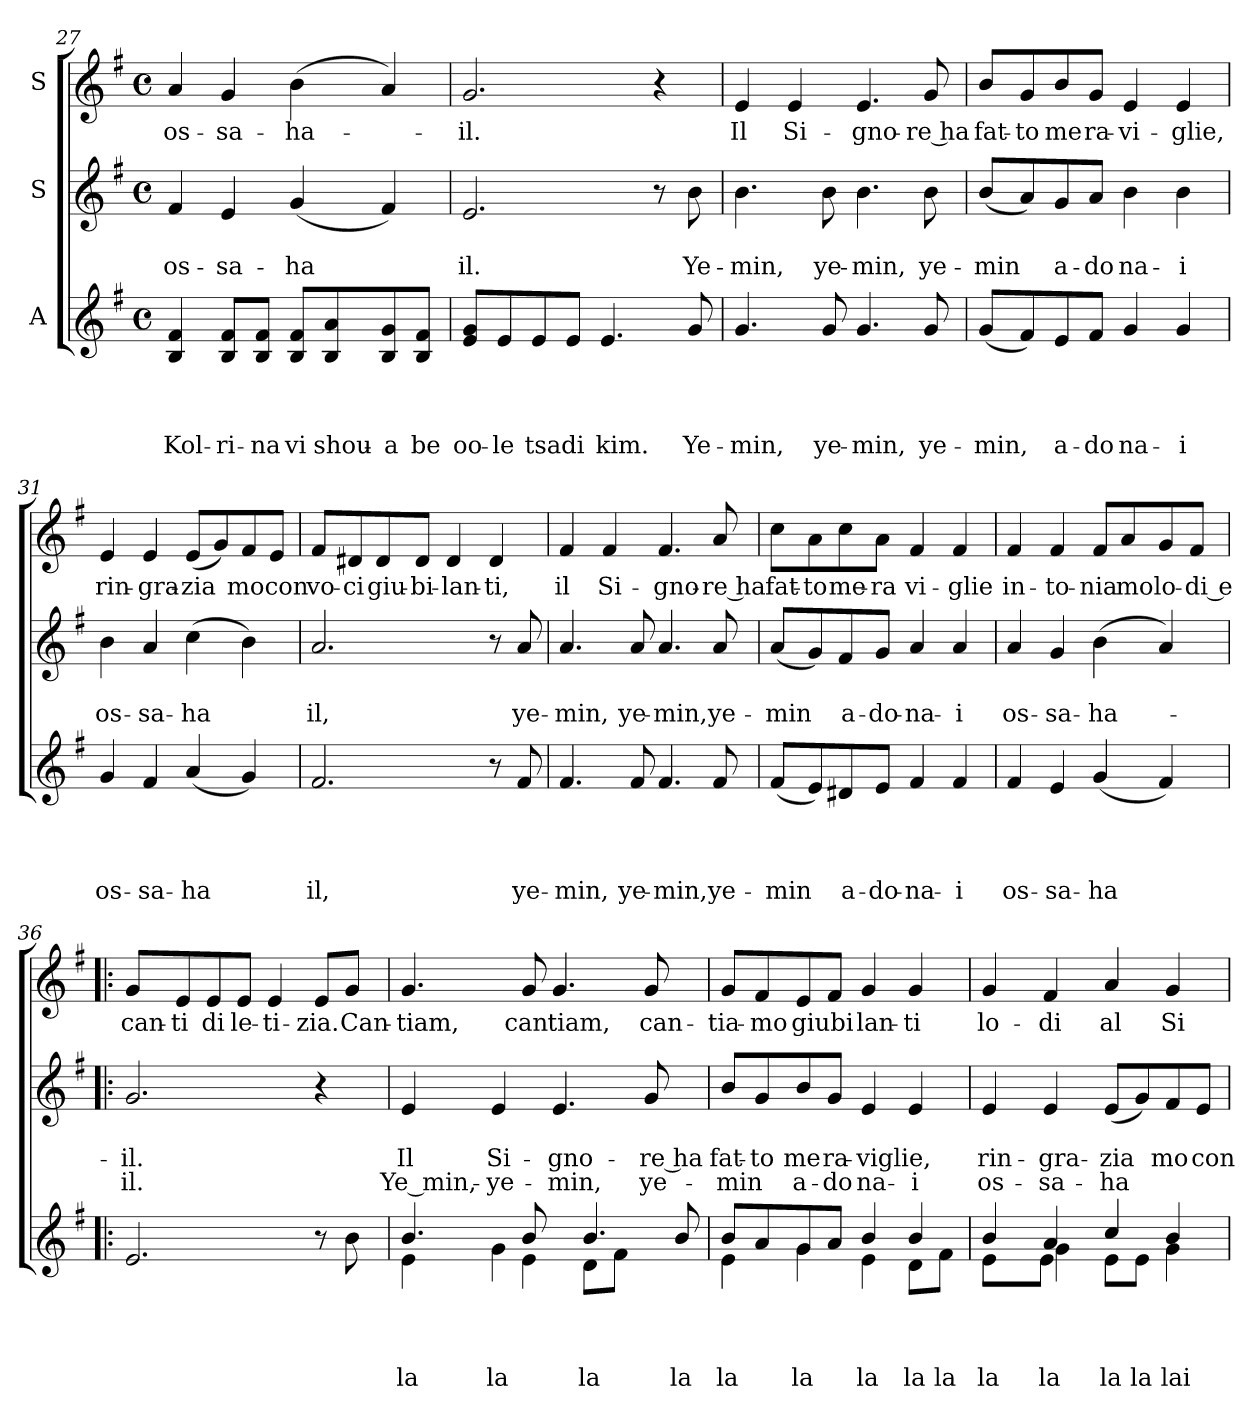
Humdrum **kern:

**kern	**text	**text	**text	**text	**kern	**text	**text	**text	**kern	**text
*part3	*part3	*part3	*part3	*part3	*part2	*part2	*part2	*part2	*part1	*part1
*staff3	*staff3	*staff3	*staff3	*staff3	*staff2	*staff2	*staff2	*staff2	*staff1	*staff1
*I"A	*	*	*	*	*I"S	*	*	*	*I"S	*
*clefG2	*	*	*	*	*clefG2	*	*	*	*clefG2	*
*k[f#]	*	*	*	*	*k[f#]	*	*	*	*k[f#]	*
*G:	*	*	*	*	*G:	*	*	*	*G:	*
*M4/4	*	*	*	*	*M4/4	*	*	*	*M4/4	*
*met(c)	*	*	*	*	*met(c)	*	*	*	*met(c)	*
=27	=27	=27	=27	=27	=27	=27	=27	=27	=27	=27
!	!	!	!	!LO:LY:b	!	!	!LO:LY:b	!	!	!LO:LY:b
4B/ 4f#/	.	.	.	Kol-	4f#/	.	os-	.	4a/	os-
!	!	!	!	!LO:LY:b	!	!	!LO:LY:b	!	!	!LO:LY:b
8B/ 8f#/L	.	.	.	-ri-	4e/	.	-sa-	.	4g/	-sa-
!	!	!	!	!LO:LY:b	!	!	!	!	!	!
8B/ 8f#/J	.	.	.	-na	.	.	.	.	.	.
!	!	!	!	!LO:LY:b	!	!	!LO:LY:b	!	!	!LO:LY:b
8B/ 8f#/L	.	.	.	vi	(<4g/	.	-ha	.	(>4b\	-ha-
!	!	!	!	!LO:LY:b	!	!	!	!	!	!
8B/ 8a/	.	.	.	shou-	.	.	.	.	.	.
!	!	!	!	!LO:LY:b	!	!	!	!	!	!
8B/ 8g/	.	.	.	-a	4f#/)	.	.	.	4a/)	.
!	!	!	!	!LO:LY:b	!	!	!	!	!	!
8B/ 8f#/J	.	.	.	be	.	.	.	.	.	.
=28	=28	=28	=28	=28	=28	=28	=28	=28	=28	=28
!	!	!	!	!LO:LY:b	!	!	!LO:LY:b	!	!	!LO:LY:b
8e/ 8g/L	.	.	.	oo-	2.e/	.	il.	.	2.g/	-il.
!	!	!	!	!LO:LY:b	!	!	!	!	!	!
8e/	.	.	.	-le	.	.	.	.	.	.
!	!	!	!	!LO:LY:b	!	!	!	!	!	!
8e/	.	.	.	tsa	.	.	.	.	.	.
!	!	!	!	!LO:LY:b	!	!	!	!	!	!
8e/J	.	.	.	di	.	.	.	.	.	.
!	!	!	!	!LO:LY:b	!	!	!	!	!	!
4.e/	.	.	.	kim.	.	.	.	.	.	.
.	.	.	.	.	8ra	.	.	.	4r	.
!	!	!	!	!LO:LY:b	!	!	!LO:LY:b	!	!	!
8g/	.	.	.	Ye-	8b\	.	Ye-	.	.	.
=29	=29	=29	=29	=29	=29	=29	=29	=29	=29	=29
!	!	!	!	!LO:LY:b	!	!	!LO:LY:b	!	!	!LO:LY:b
4.g/	.	.	.	-min,	4.b\	.	-min,	.	4e/	Il
!	!	!	!	!	!	!	!	!	!	!LO:LY:b
.	.	.	.	.	.	.	.	.	4e/	Si-
!	!	!	!	!LO:LY:b	!	!	!LO:LY:b	!	!	!
8g/	.	.	.	ye-	8b\	.	ye-	.	.	.
!	!	!	!	!LO:LY:b	!	!	!LO:LY:b	!	!	!LO:LY:b
4.g/	.	.	.	-min,	4.b\	.	-min,	.	4.e/	-gno-
!	!	!	!	!LO:LY:b	!	!	!LO:LY:b	!	!	!LO:LY:b:rj
8g/	.	.	.	ye-	8b\	.	ye-	.	8g/	-re ha
=30	=30	=30	=30	=30	=30	=30	=30	=30	=30	=30
!	!	!	!	!LO:LY:b	!	!	!LO:LY:b	!	!	!LO:LY:b
(<8g/L	.	.	.	-min,	(<8b/L	.	-min	.	8b/L	fat-
!	!	!	!	!	!	!	!	!	!	!LO:LY:b
8f#/)	.	.	.	.	8a/)	.	.	.	8g/	-to
!	!	!	!	!LO:LY:b	!	!	!LO:LY:b	!	!	!LO:LY:b
8e/	.	.	.	a-	8g/	.	a-	.	8b/	me
!	!	!	!	!LO:LY:b	!	!	!LO:LY:b	!	!	!LO:LY:b
8f#/J	.	.	.	-do	8a/J	.	-do	.	8g/J	ra-
!	!	!	!	!LO:LY:b	!	!	!LO:LY:b	!	!	!LO:LY:b
4g/	.	.	.	na-	4b\	.	na-	.	4e/	-vi-
!	!	!	!	!LO:LY:b	!	!	!LO:LY:b	!	!	!LO:LY:b
4g/	.	.	.	-i	4b\	.	-i	.	4e/	-glie,
!!LO:LB:g=z
=31	=31	=31	=31	=31	=31	=31	=31	=31	=31	=31
!	!	!	!	!LO:LY:b	!	!	!LO:LY:b	!	!	!LO:LY:b
4g/	.	.	.	os-	4b\	.	os-	.	4e/	rin-
!	!	!	!	!LO:LY:b	!	!	!LO:LY:b	!	!	!LO:LY:b
4f#/	.	.	.	-sa-	4a/	.	-sa-	.	4e/	-gra-
!	!	!	!	!LO:LY:b	!	!	!LO:LY:b	!	!	!LO:LY:b
(<4a/	.	.	.	-ha	(>4cc\	.	-ha	.	(<8e/L	-zia
.	.	.	.	.	.	.	.	.	8g/)	.
!	!	!	!	!	!	!	!	!	!	!LO:LY:b
4g/)	.	.	.	.	4b\)	.	.	.	8f#/	mo
!	!	!	!	!	!	!	!	!	!	!LO:LY:b
.	.	.	.	.	.	.	.	.	8e/J	con
=32	=32	=32	=32	=32	=32	=32	=32	=32	=32	=32
!	!	!	!	!LO:LY:b	!	!	!LO:LY:b	!	!	!LO:LY:b
2.f#/	.	.	.	il,	2.a/	.	il,	.	8f#/L	vo-
!	!	!	!	!	!	!	!	!	!	!LO:LY:b
.	.	.	.	.	.	.	.	.	8d#X/	-ci
!	!	!	!	!	!	!	!	!	!	!LO:LY:b
.	.	.	.	.	.	.	.	.	8d#/	giu-
!	!	!	!	!	!	!	!	!	!	!LO:LY:b
.	.	.	.	.	.	.	.	.	8d#/J	-bi-
!	!	!	!	!	!	!	!	!	!	!LO:LY:b
.	.	.	.	.	.	.	.	.	4d#/	-lan-
!	!	!	!	!	!	!	!	!	!	!LO:LY:b
8ra	.	.	.	.	8ra	.	.	.	4d#/	-ti,
!	!	!	!	!LO:LY:b	!	!	!LO:LY:b	!	!	!
8f#/	.	.	.	ye-	8a/	.	ye-	.	.	.
=33	=33	=33	=33	=33	=33	=33	=33	=33	=33	=33
!	!	!	!	!LO:LY:b	!	!	!LO:LY:b	!	!	!LO:LY:b
4.f#/	.	.	.	-min,	4.a/	.	-min,	.	4f#/	il
!	!	!	!	!	!	!	!	!	!	!LO:LY:b
.	.	.	.	.	.	.	.	.	4f#/	Si-
!	!	!	!	!LO:LY:b	!	!	!LO:LY:b	!	!	!
8f#/	.	.	.	ye-	8a/	.	ye-	.	.	.
!	!	!	!	!LO:LY:b	!	!	!LO:LY:b	!	!	!LO:LY:b
4.f#/	.	.	.	-min,	4.a/	.	-min,	.	4.f#/	-gno-
!	!	!	!	!LO:LY:b	!	!	!LO:LY:b	!	!	!LO:LY:b:rj
8f#/	.	.	.	ye-	8a/	.	ye-	.	8a/	-re ha
=34	=34	=34	=34	=34	=34	=34	=34	=34	=34	=34
!	!	!	!	!LO:LY:b	!	!	!LO:LY:b	!	!	!LO:LY:b
(<8f#/L	.	.	.	-min	(<8a/L	.	-min	.	8cc\L	fat-
!	!	!	!	!	!	!	!	!	!	!LO:LY:b
8e/)	.	.	.	.	8g/)	.	.	.	8a\	-to
!	!	!	!	!LO:LY:b	!	!	!LO:LY:b	!	!	!LO:LY:b
8d#X/	.	.	.	a-	8f#/	.	a-	.	8cc\	me-
!	!	!	!	!LO:LY:b	!	!	!LO:LY:b	!	!	!LO:LY:b
8e/J	.	.	.	-do-	8g/J	.	-do-	.	8a\J	-ra
!	!	!	!	!LO:LY:b	!	!	!LO:LY:b	!	!	!LO:LY:b
4f#/	.	.	.	-na-	4a/	.	-na-	.	4f#/	vi-
!	!	!	!	!LO:LY:b	!	!	!LO:LY:b	!	!	!LO:LY:b
4f#/	.	.	.	-i	4a/	.	-i	.	4f#/	-glie
=35	=35	=35	=35	=35	=35	=35	=35	=35	=35	=35
!	!	!	!	!LO:LY:b	!	!	!LO:LY:b	!	!	!LO:LY:b
4f#/	.	.	.	os-	4a/	.	os-	.	4f#/	in-
!	!	!	!	!LO:LY:b	!	!	!LO:LY:b	!	!	!LO:LY:b
4e/	.	.	.	-sa-	4g/	.	-sa-	.	4f#/	-to-
!	!	!	!	!LO:LY:b	!	!	!LO:LY:b	!	!	!LO:LY:b
(<4g/	.	.	.	-ha	(>4b\	.	-ha-	.	8f#/L	-nia
!	!	!	!	!	!	!	!	!	!	!LO:LY:b
.	.	.	.	.	.	.	.	.	8a/	mo
!	!	!	!	!	!	!	!	!	!	!LO:LY:b
4f#/)	.	.	.	.	4a/)	.	.	.	8g/	lo-
!	!	!	!	!	!	!	!	!	!	!LO:LY:b:rj
.	.	.	.	.	.	.	.	.	8f#/J	-di e
!!LO:PB:g=z
=36!|:	=36!|:	=36!|:	=36!|:	=36!|:	=36!|:	=36!|:	=36!|:	=36!|:	=36!|:	=36!|:
!	!	!	!	!	!	!	!LO:LY:b	!LO:LY:b	!	!LO:LY:b
2.e/	.	.	.	.	2.g/	.	-il.	il.	8g/L	can-
!	!	!	!	!	!	!	!	!	!	!LO:LY:b
.	.	.	.	.	.	.	.	.	8e/	-ti
!	!	!	!	!	!	!	!	!	!	!LO:LY:b
.	.	.	.	.	.	.	.	.	8e/	di
!	!	!	!	!	!	!	!	!	!	!LO:LY:b
.	.	.	.	.	.	.	.	.	8e/J	le-
!	!	!	!	!	!	!	!	!	!	!LO:LY:b
.	.	.	.	.	.	.	.	.	4e/	-ti-
!	!	!	!	!	!	!	!	!	!	!LO:LY:b
8ra	.	.	.	.	4r	.	.	.	8e/L	-zia.
!	!	!	!	!	!	!	!	!	!	!LO:LY:b
8b\	.	.	.	.	.	.	.	.	8g/J	Can-
=37	=37	=37	=37	=37	=37	=37	=37	=37	=37	=37
!	!	!	!	!LO:LY:b	!	!	!LO:LY:b	!LO:LY:b	!	!LO:LY:b
*^	*	*	*	*	*	*	*	*	*	*
*	*^	*	*	*	*	*	*	*	*	*	*
4.b/	4e\	4.ryy	.	.	.	la	4e/	.	Il	Ye min,-	4.g/	-tiam,
!	!	!	!	!	!	!LO:LY:b	!	!	!LO:LY:b	!LO:LY:b	!	!
.	4g\	.	.	.	.	la	4e/	.	Si-	-ye-	.	.
!	!	!	!	!	!	!	!	!	!	!	!	!LO:LY:b
8b/	.	4e\	.	.	.	.	.	.	.	.	8g/	can
!	!	!	!	!	!	!	!	!	!LO:LY:b	!LO:LY:b	!	!LO:LY:b
8ryy	2ryy	.	.	.	.	.	4.e/	.	-gno-	-min,	4.g/	tiam,
!	!	!	!	!	!	!LO:LY:b	!	!	!	!	!	!
!	!	!	!	!	!	!LO:LY:b	!	!	!	!	!	!
4.b/	.	8d\L	.	.	.	la	.	.	.	.	.	.
.	.	8f#\J	.	.	.	.	.	.	.	.	.	.
!	!	!	!	!	!	!	!	!	!LO:LY:b:rj	!LO:LY:b:rj	!	!LO:LY:b
.	.	4ryy	.	.	.	.	8g/	.	-re ha	ye-	8g/	can-
!	!	!	!	!	!	!LO:LY:b	!	!	!	!	!	!
8b/	8ryy	.	.	.	.	la	8ryy	.	.	.	8ryy	.
*	*v	*v	*	*	*	*	*	*	*	*	*	*
=38	=38	=38	=38	=38	=38	=38	=38	=38	=38	=38	=38
!	!	!	!	!	!LO:LY:b	!	!	!LO:LY:b	!LO:LY:b	!	!LO:LY:b
8b/L	4e\	.	.	.	la	8b/L	.	fat-	-min	8g/L	-tia-
!	!	!	!	!	!	!	!	!LO:LY:b	!	!	!LO:LY:b
8a/	.	.	.	.	.	8g/	.	-to	.	8f#/	-mo
!	!	!	!	!	!LO:LY:b	!	!	!LO:LY:b	!LO:LY:b	!	!LO:LY:b
8g/	4g\	.	.	.	la	8b/	.	me	a-	8e/	giubi
!	!	!	!	!	!	!	!	!LO:LY:b	!LO:LY:b	!	!
8a/J	.	.	.	.	.	8g/J	.	ra-	-do	8f#/J	.
!	!	!	!	!	!LO:LY:b	!	!	!LO:LY:b	!LO:LY:b	!	!LO:LY:b
4b/	4e\	.	.	.	la	4e/	.	-viglie,	na-	4g/	lan-
!	!	!	!	!	!LO:LY:b	!	!	!	!LO:LY:b	!	!LO:LY:b
4b/	8d\L	.	.	.	la	4e/	.	.	-i	4g/	-ti
!	!	!	!	!	!LO:LY:b	!	!	!	!	!	!
.	8f#\J	.	.	.	la	.	.	.	.	.	.
=39	=39	=39	=39	=39	=39	=39	=39	=39	=39	=39	=39
!	!	!	!	!	!LO:LY:b	!	!	!LO:LY:b	!LO:LY:b	!	!LO:LY:b
*	*^	*	*	*	*	*	*	*	*	*	*
4b/	4ryy	8e\L	.	.	.	la	4e/	.	rin-	os-	4g/	lo-
.	.	8ryy	.	.	.	.	.	.	.	.	.	.
!	!	!	!	!	!	!LO:LY:b	!	!	!	!	!	!
!	!	!	!	!	!	!LO:LY:b	!	!	!LO:LY:b	!LO:LY:b	!	!LO:LY:b
4a/	4g\	8e\J	.	.	.	la	4e/	.	-gra-	-sa-	4f#/	-di
.	.	2ryy	.	.	.	.	.	.	.	.	.	.
!	!	!	!	!	!	!LO:LY:b	!	!	!LO:LY:b	!LO:LY:b	!	!LO:LY:b
4cc/	8e\L	.	.	.	.	la	(<8e/L	.	-zia	-ha	4a/	al
!	!	!	!	!	!	!LO:LY:b	!	!	!	!	!	!
.	8e\J	.	.	.	.	la	8g/)	.	.	.	.	.
!	!	!	!	!	!	!LO:LY:b	!	!	!LO:LY:b	!	!	!LO:LY:b
4b/	4g\	.	.	.	.	lai	8f#/	.	mo	.	4g/	Si-
!	!	!	!	!	!	!	!	!	!LO:LY:b	!	!	!
.	.	8ryy	.	.	.	.	8e/J	.	con	.	.	.
*v	*v	*v	*	*	*	*	*	*	*	*	*	*
=	=	=	=	=	=	=	=	=	=	=
*-	*-	*-	*-	*-	*-	*-	*-	*-	*-	*-
